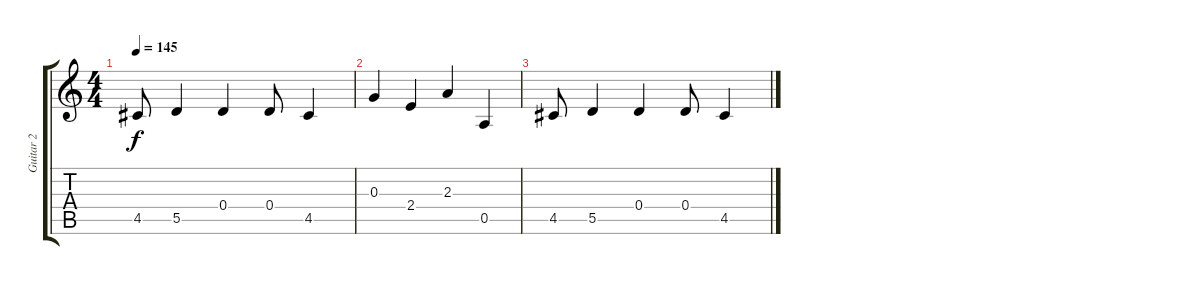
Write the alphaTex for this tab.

\track ("Guitar 2" "Guitar 2") {instrument overdrivenguitar}
\staff {score tabs}
\tuning (E4 B3 G3 D3 A2 E2) {hide}
\ts (4 4)
\tempo 145
\clef g2
\ks c
4.5.8{dy f} 5.5.4{volume 4} 0.4.4 0.4.8 4.5.4 |
0.3.4{volume 2} 2.4.4 2.3.4 0.5.4 |
4.5.8{volume 1} 5.5.4 0.4.4 0.4.8 4.5.4
